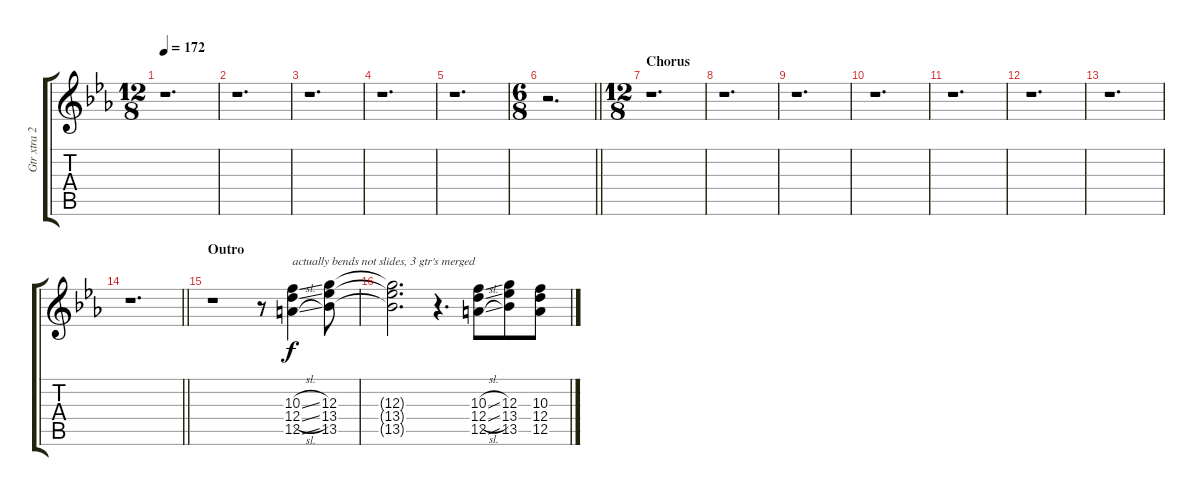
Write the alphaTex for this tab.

\track ("Gtr xtra 2 (narrow EQ, merged)" "Gtr xtra 2") {instrument overdrivenguitar}
\staff {score tabs}
\tuning (E4 B3 G3 D3 A2 E2) {hide}
\ts (12 8)
\tempo 172
\clef g2
\ks cminor
r.1{d dy f} |
r.1{d} |
r.1{d} |
r.1{d} |
r.1{d} |
\ts (6 8)
\barLineRight lightlight
r.2{d} |
\ts (12 8)
\section ("" "Chorus")
r.1{d} |
r.1{d} |
r.1{d} |
r.1{d} |
r.1{d} |
r.1{d} |
r.1{d} |
\barLineRight lightlight
r.1{d} |
\section ("" "Outro")
r.1 r.8 (10.3{sl} 12.4{sl} 12.5{sl}).4{txt "actually bends not slides, 3 gtr's merged"} (12.3 13.4 13.5).8 |
(12.3{t} 13.4{t} 13.5{t}).2{d} r.4{d} (10.3{sl} 12.4{sl} 12.5{sl}).8 (12.3 13.4 13.5).8 (10.3{sl} 12.4{sl} 12.5{sl}).8
